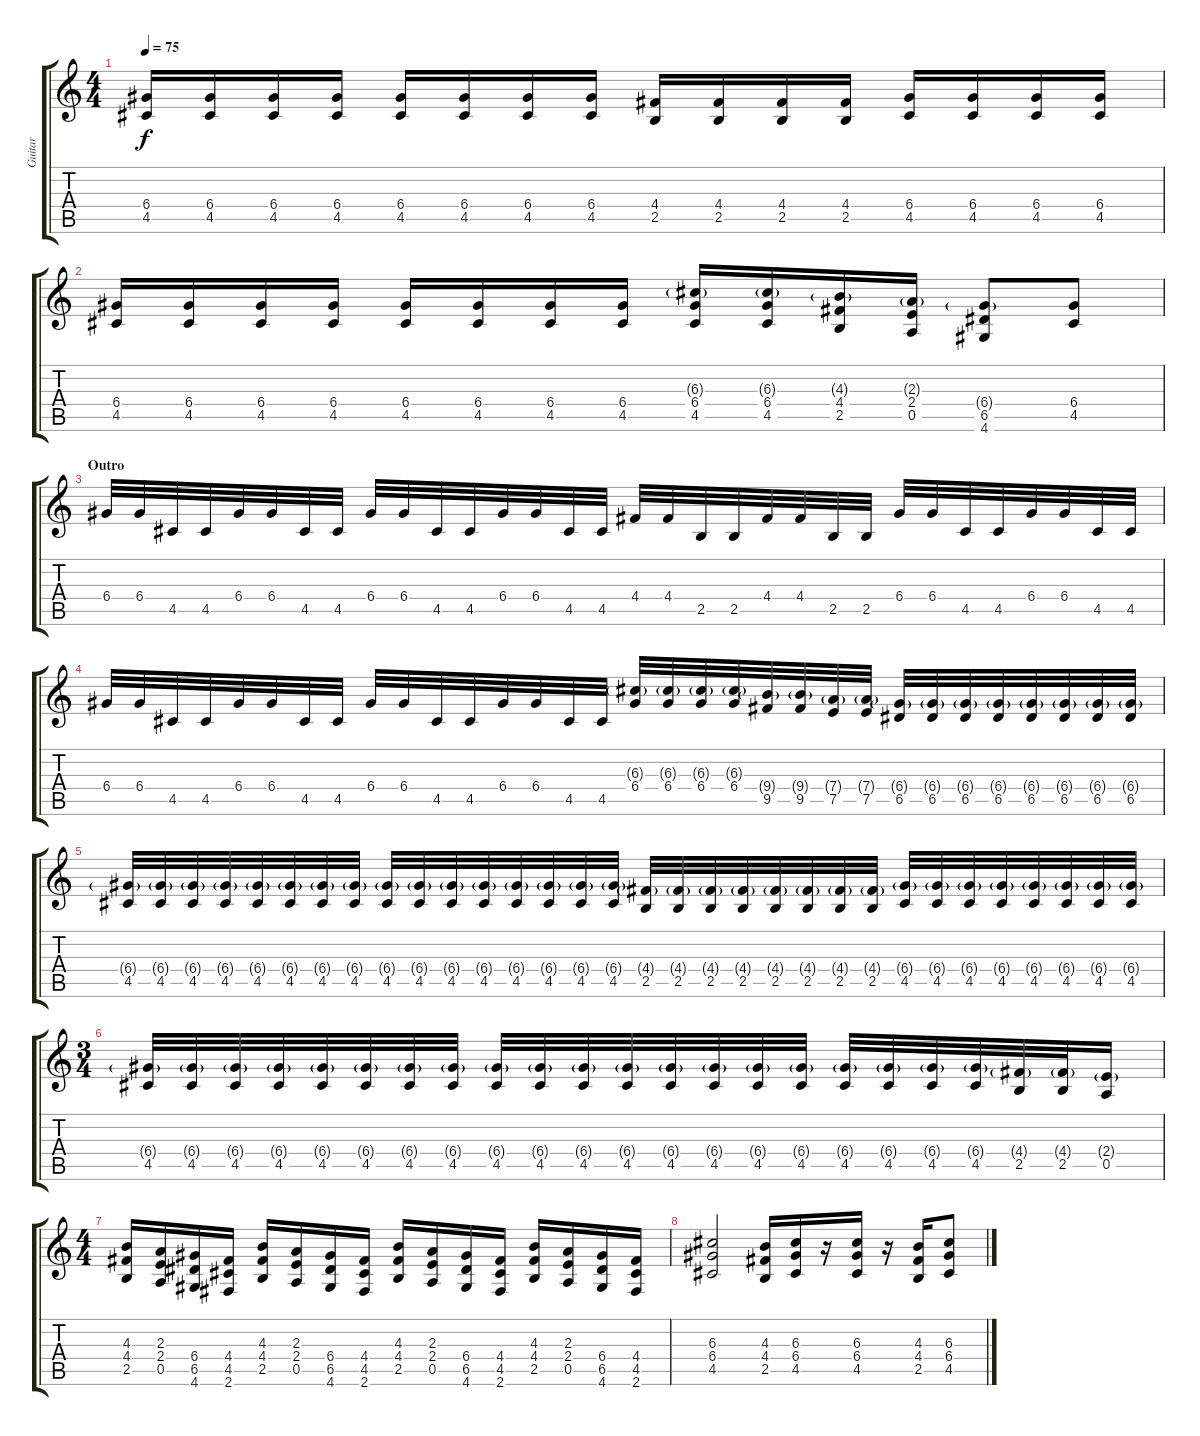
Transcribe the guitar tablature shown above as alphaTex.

\track ("Guitar" "Guitar") {instrument distortionguitar}
\staff {score tabs}
\tuning (E4 B3 G3 D3 A2 E2) {hide}
\ts (4 4)
\tempo 75
\clef g2
\ks c
(6.4 4.5).16{dy f} (6.4 4.5).16 (6.4 4.5).16 (6.4 4.5).16 (6.4 4.5).16 (6.4 4.5).16 (6.4 4.5).16 (6.4 4.5).16 (4.4 2.5).16 (4.4 2.5).16 (4.4 2.5).16 (4.4 2.5).16 (6.4 4.5).16 (6.4 4.5).16 (6.4 4.5).16 (6.4 4.5).16 |
(6.4 4.5).16 (6.4 4.5).16 (6.4 4.5).16 (6.4 4.5).16 (6.4 4.5).16 (6.4 4.5).16 (6.4 4.5).16 (6.4 4.5).16 (6.3{g} 6.4 4.5).16 (6.3{g} 6.4 4.5).16 (4.3{g} 4.4 2.5).16 (2.3{g} 2.4 0.5).16 (6.4{g} 6.5 4.6).8 (6.4 4.5).8 |
\section ("" "Outro")
6.4.32 6.4.32 4.5.32 4.5.32 6.4.32 6.4.32 4.5.32 4.5.32 6.4.32 6.4.32 4.5.32 4.5.32 6.4.32 6.4.32 4.5.32 4.5.32 4.4.32 4.4.32 2.5.32 2.5.32 4.4.32 4.4.32 2.5.32 2.5.32 6.4.32 6.4.32 4.5.32 4.5.32 6.4.32 6.4.32 4.5.32 4.5.32 |
6.4.32 6.4.32 4.5.32 4.5.32 6.4.32 6.4.32 4.5.32 4.5.32 6.4.32 6.4.32 4.5.32 4.5.32 6.4.32 6.4.32 4.5.32 4.5.32 (6.3{g} 6.4).32 (6.3{g} 6.4).32 (6.3{g} 6.4).32 (6.3{g} 6.4).32 (9.4{g} 9.5).32 (9.4{g} 9.5).32 (7.4{g} 7.5).32 (7.4{g} 7.5).32 (6.4{g} 6.5).32 (6.4{g} 6.5).32 (6.4{g} 6.5).32 (6.4{g} 6.5).32 (6.4{g} 6.5).32 (6.4{g} 6.5).32 (6.4{g} 6.5).32 (6.4{g} 6.5).32 |
(6.4{g} 4.5).32 (6.4{g} 4.5).32 (6.4{g} 4.5).32 (6.4{g} 4.5).32 (6.4{g} 4.5).32 (6.4{g} 4.5).32 (6.4{g} 4.5).32 (6.4{g} 4.5).32 (6.4{g} 4.5).32 (6.4{g} 4.5).32 (6.4{g} 4.5).32 (6.4{g} 4.5).32 (6.4{g} 4.5).32 (6.4{g} 4.5).32 (6.4{g} 4.5).32 (6.4{g} 4.5).32 (4.4{g} 2.5).32 (4.4{g} 2.5).32 (4.4{g} 2.5).32 (4.4{g} 2.5).32 (4.4{g} 2.5).32 (4.4{g} 2.5).32 (4.4{g} 2.5).32 (4.4{g} 2.5).32 (6.4{g} 4.5).32 (6.4{g} 4.5).32 (6.4{g} 4.5).32 (6.4{g} 4.5).32 (6.4{g} 4.5).32 (6.4{g} 4.5).32 (6.4{g} 4.5).32 (6.4{g} 4.5).32 |
\ts (3 4)
(6.4{g} 4.5).32 (6.4{g} 4.5).32 (6.4{g} 4.5).32 (6.4{g} 4.5).32 (6.4{g} 4.5).32 (6.4{g} 4.5).32 (6.4{g} 4.5).32 (6.4{g} 4.5).32 (6.4{g} 4.5).32 (6.4{g} 4.5).32 (6.4{g} 4.5).32 (6.4{g} 4.5).32 (6.4{g} 4.5).32 (6.4{g} 4.5).32 (6.4{g} 4.5).32 (6.4{g} 4.5).32 (6.4{g} 4.5).32 (6.4{g} 4.5).32 (6.4{g} 4.5).32 (6.4{g} 4.5).32 (4.4{g} 2.5).32 (4.4{g} 2.5).32 (2.4{g} 0.5).16 |
\ts (4 4)
(4.3 4.4 2.5).16 (2.3 2.4 0.5).16 (6.4 6.5 4.6).16 (4.4 4.5 2.6).16 (4.3 4.4 2.5).16 (2.3 2.4 0.5).16 (6.4 6.5 4.6).16 (4.4 4.5 2.6).16 (4.3 4.4 2.5).16 (2.3 2.4 0.5).16 (6.4 6.5 4.6).16 (4.4 4.5 2.6).16 (4.3 4.4 2.5).16 (2.3 2.4 0.5).16 (6.4 6.5 4.6).16 (4.4 4.5 2.6).16 |
(6.3 6.4 4.5).2 (4.3 4.4 2.5).16 (6.3 6.4 4.5).16 r.16 (6.3 6.4 4.5).16 r.16 (4.3 4.4 2.5).16 (6.3 6.4 4.5).8
